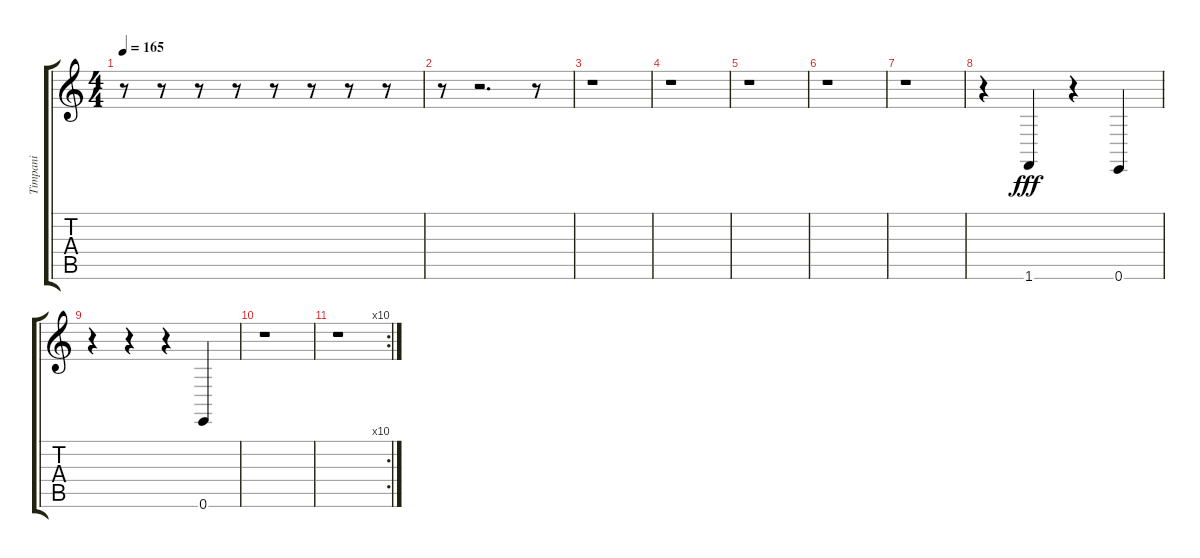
\track ("Timpani" "Timpani") {instrument timpani}
\staff {score tabs}
\tuning (E4 B3 G3 D3 A2 E2) {hide}
\ts (4 4)
\tempo 165
\clef g2
\ks c
r.8{dy fff} r.8 r.8 r.8 r.8 r.8 r.8 r.8 |
r.8 r.2{d} r.8 |
r.1 |
r.1 |
r.1 |
r.1 |
r.1 |
r.4 1.6.4 r.4 0.6.4 |
r.4 r.4 r.4 0.6.4 |
r.1 |
\rc 10
r.1
